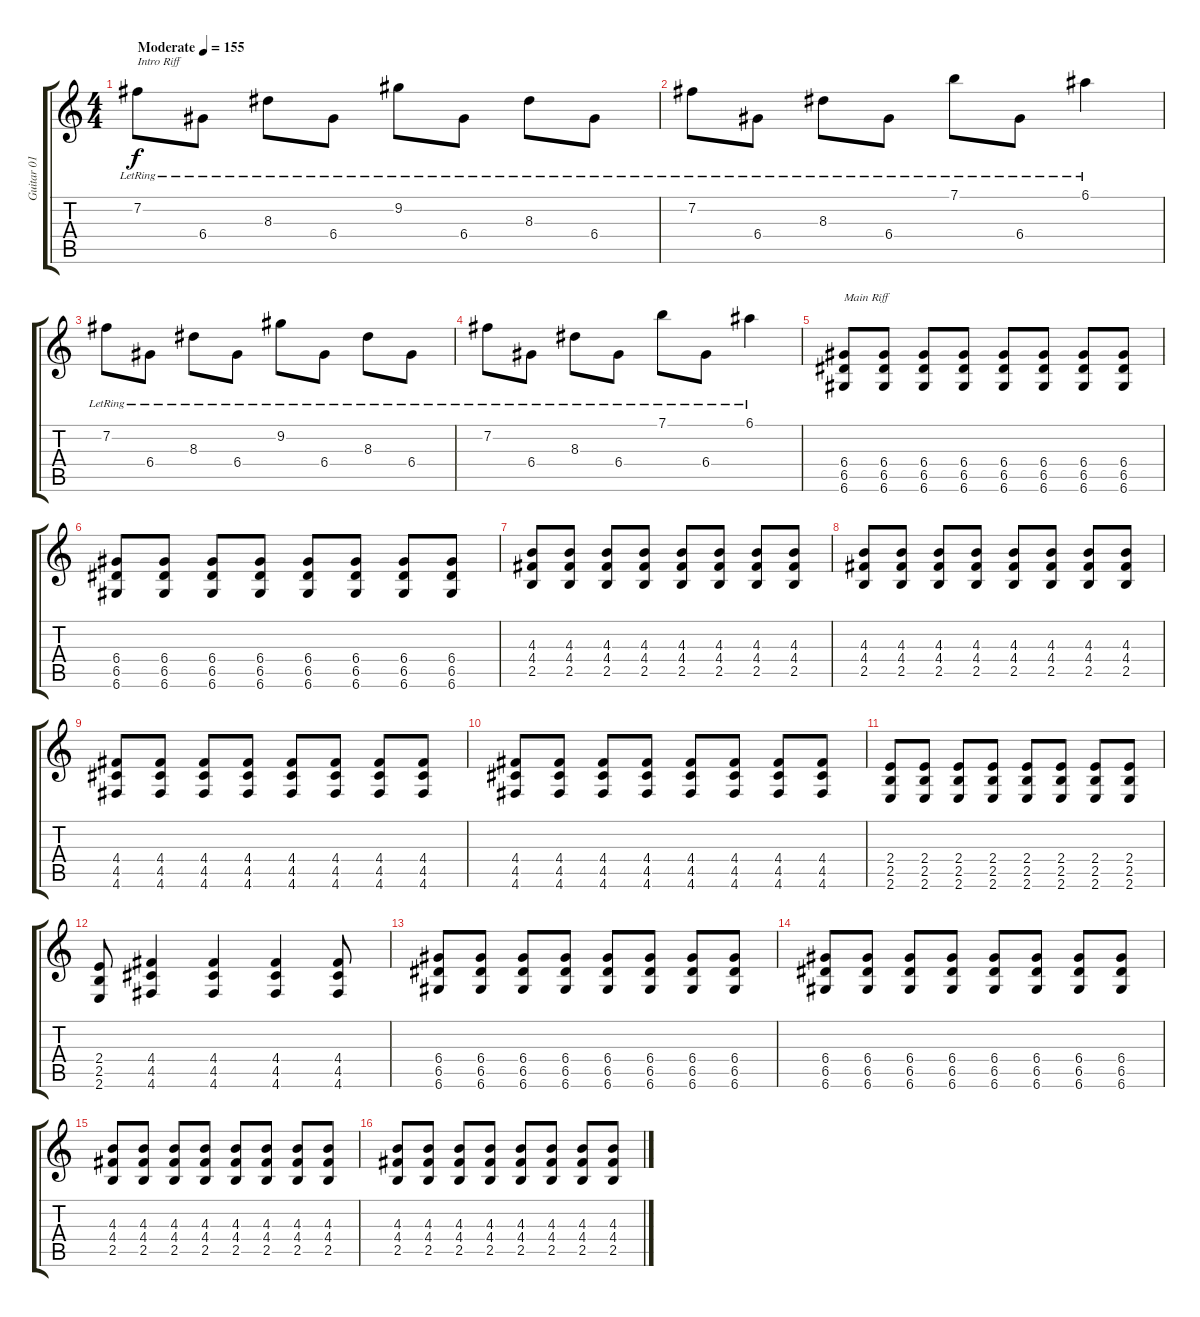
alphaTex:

\track ("Guitar 01" "Guitar 01") {instrument distortionguitar}
\staff {score tabs}
\tuning (E4 B3 G3 D3 A2 D2) {hide}
\ts (4 4)
\tempo (155 "Moderate")
\clef g2
\ks c
7.2{lr}.8{txt "Intro Riff" dy f instrument distortionguitar} 6.4{lr}.8 8.3{lr}.8 6.4{lr}.8 9.2{lr}.8 6.4{lr}.8 8.3{lr}.8 6.4{lr}.8 |
7.2{lr}.8 6.4{lr}.8 8.3{lr}.8 6.4{lr}.8 7.1{lr}.8 6.4{lr}.8 6.1{lr}.4 |
7.2{lr}.8 6.4{lr}.8 8.3{lr}.8 6.4{lr}.8 9.2{lr}.8 6.4{lr}.8 8.3{lr}.8 6.4{lr}.8 |
7.2{lr}.8 6.4{lr}.8 8.3{lr}.8 6.4{lr}.8 7.1{lr}.8 6.4{lr}.8 6.1{lr}.4 |
(6.4 6.5 6.6).8{txt "Main Riff"} (6.4 6.5 6.6).8 (6.4 6.5 6.6).8 (6.4 6.5 6.6).8 (6.4 6.5 6.6).8 (6.4 6.5 6.6).8 (6.4 6.5 6.6).8 (6.4 6.5 6.6).8 |
(6.4 6.5 6.6).8 (6.4 6.5 6.6).8 (6.4 6.5 6.6).8 (6.4 6.5 6.6).8 (6.4 6.5 6.6).8 (6.4 6.5 6.6).8 (6.4 6.5 6.6).8 (6.4 6.5 6.6).8 |
(4.3 4.4 2.5).8 (4.3 4.4 2.5).8 (4.3 4.4 2.5).8 (4.3 4.4 2.5).8 (4.3 4.4 2.5).8 (4.3 4.4 2.5).8 (4.3 4.4 2.5).8 (4.3 4.4 2.5).8 |
(4.3 4.4 2.5).8 (4.3 4.4 2.5).8 (4.3 4.4 2.5).8 (4.3 4.4 2.5).8 (4.3 4.4 2.5).8 (4.3 4.4 2.5).8 (4.3 4.4 2.5).8 (4.3 4.4 2.5).8 |
(4.4 4.5 4.6).8 (4.4 4.5 4.6).8 (4.4 4.5 4.6).8 (4.4 4.5 4.6).8 (4.4 4.5 4.6).8 (4.4 4.5 4.6).8 (4.4 4.5 4.6).8 (4.4 4.5 4.6).8 |
(4.4 4.5 4.6).8 (4.4 4.5 4.6).8 (4.4 4.5 4.6).8 (4.4 4.5 4.6).8 (4.4 4.5 4.6).8 (4.4 4.5 4.6).8 (4.4 4.5 4.6).8 (4.4 4.5 4.6).8 |
(2.4 2.5 2.6).8 (2.4 2.5 2.6).8 (2.4 2.5 2.6).8 (2.4 2.5 2.6).8 (2.4 2.5 2.6).8 (2.4 2.5 2.6).8 (2.4 2.5 2.6).8 (2.4 2.5 2.6).8 |
(2.4 2.5 2.6).8 (4.4 4.5 4.6).4 (4.4 4.5 4.6).4 (4.4 4.5 4.6).4 (4.4 4.5 4.6).8 |
(6.4 6.5 6.6).8 (6.4 6.5 6.6).8 (6.4 6.5 6.6).8 (6.4 6.5 6.6).8 (6.4 6.5 6.6).8 (6.4 6.5 6.6).8 (6.4 6.5 6.6).8 (6.4 6.5 6.6).8 |
(6.4 6.5 6.6).8 (6.4 6.5 6.6).8 (6.4 6.5 6.6).8 (6.4 6.5 6.6).8 (6.4 6.5 6.6).8 (6.4 6.5 6.6).8 (6.4 6.5 6.6).8 (6.4 6.5 6.6).8 |
(4.3 4.4 2.5).8 (4.3 4.4 2.5).8 (4.3 4.4 2.5).8 (4.3 4.4 2.5).8 (4.3 4.4 2.5).8 (4.3 4.4 2.5).8 (4.3 4.4 2.5).8 (4.3 4.4 2.5).8 |
(4.3 4.4 2.5).8 (4.3 4.4 2.5).8 (4.3 4.4 2.5).8 (4.3 4.4 2.5).8 (4.3 4.4 2.5).8 (4.3 4.4 2.5).8 (4.3 4.4 2.5).8 (4.3 4.4 2.5).8
